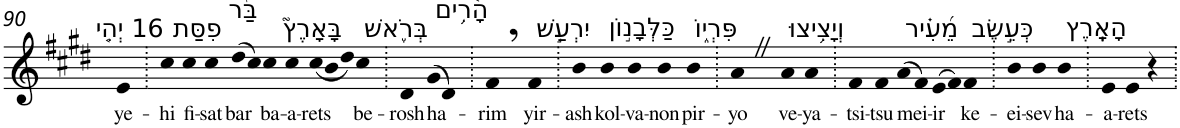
**kern	**text
*part1	*part1
*staff1	*staff1
*I"Piano	*
*I'Pno	*
!!LO:PB:g=z
*clefG2	*
*k[f#c#g#d#]	*
*E:	*
=90	=90
!LO:TX:a:t=16 יְהִ֤י	!
!	!LO:LY:b
4e	ye-
=91.	=91.
!	!LO:LY:b
4cc#	-hi
!LO:TX:a:t=פִסַּת	!
!	!LO:LY:b
4cc#	fi-
!	!LO:LY:b
4cc#	-sat
!LO:TX:a:t=בַּ֨ר	!
!	!LO:LY:b
(>8dd#	bar
8cc#)	.
!LO:TX:a:t=בָּאָרֶץ֮	!
!	!LO:LY:b
4cc#	ba-
!	!LO:LY:b
4cc#	-a-
*Xtuplet	*
!	!LO:LY:b
(<12cc#	-rets
12b	.
12dd#)	.
!LO:TX:a:t=בְּרֹ֪אשׁ	!
!	!LO:LY:b
4cc#	be-
=92.	=92.
!	!LO:LY:b
4d#	-rosh
!LO:TX:a:t=הָ֫רִ֥ים	!
!	!LO:LY:b
(>8g#	ha-
8d#)	.
=93.	=93.
!	!LO:LY:b
4f#,	-rim
!LO:TX:a:t=יִרְעַ֣שׁ	!
!	!LO:LY:b
4f#	yir-
=94.	=94.
!	!LO:LY:b
4b	-ash
!LO:TX:a:t=כַּלְּבָנ֣וֹן	!
!	!LO:LY:b
4b	kol-
!	!LO:LY:b
4b	-va-
!	!LO:LY:b
4b	-non
!LO:TX:a:t=פִּרְי֑וֹ	!
!	!LO:LY:b
4b	pir-
=95.	=95.
!	!LO:LY:b
4aZ	-yo
!LO:TX:a:t=וְיָצִ֥יצוּ	!
!	!LO:LY:b
4a	ve-
!	!LO:LY:b
4a	-ya-
=96.	=96.
!	!LO:LY:b
4f#	-tsi-
!	!LO:LY:b
4f#	-tsu
!LO:TX:a:t=מֵ֝עִ֗יר	!
!	!LO:LY:b
(>8a	mei-
8f#)	.
!	!LO:LY:b
(>8e	-ir
8f#)	.
!LO:TX:a:t=כְּעֵ֣שֶׂב	!
!	!LO:LY:b
4f#	ke-
=97.	=97.
!	!LO:LY:b
4b	-ei-
!	!LO:LY:b
4b	-sev
!LO:TX:a:t=הָאָֽרֶץ	!
!	!LO:LY:b
4b	ha-
=98.	=98.
!	!LO:LY:b
4e	-a-
!	!LO:LY:b
4e	-rets
4r	.
=.	=.
*-	*-
